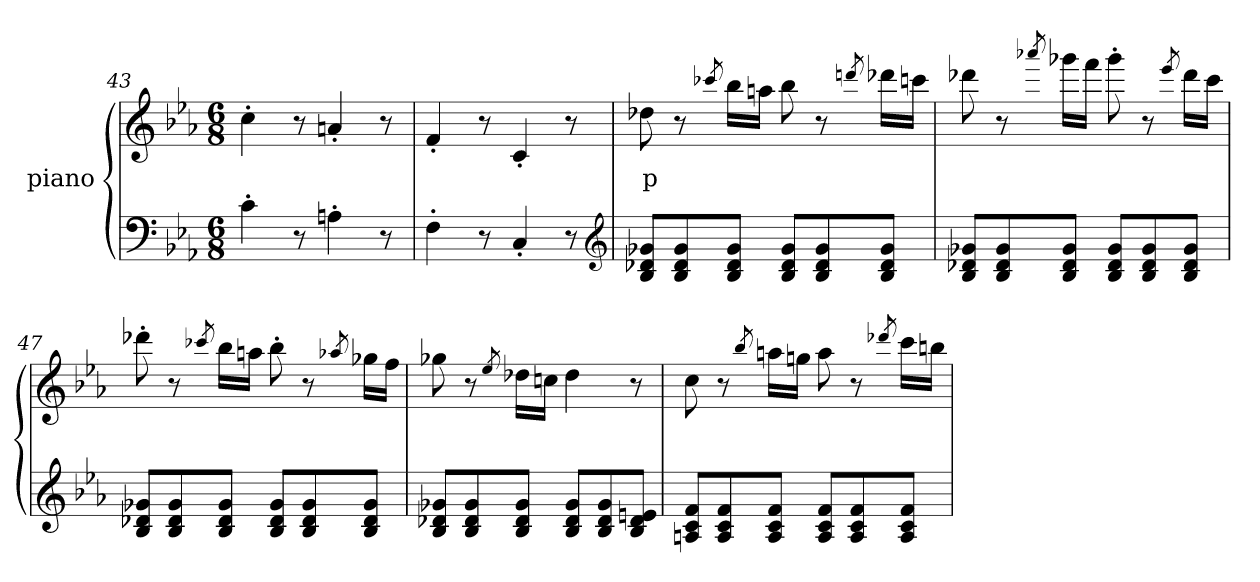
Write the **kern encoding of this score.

**kern	**kern	**text
*part2	*part1	*part1
*staff2	*staff1	*staff1
*	*I"piano	*
*clefF4	*clefG2	*
*k[b-e-a-]	*k[b-e-a-]	*
*E-:	*E-:	*
*M6/8	*M6/8	*
=43	=43	=43
4c'>	4cc'>	.
8r	8r	.
4An'>	4an'>	.
8r	8r	.
=44	=44	=44
4F'>	4f'>	.
8r	8r	.
4C'>	4c'>	.
8r	8r	.
*clefG2	*	*
=45	=45	=45
8B- 8d-X 8g-XL	8dd-X	p
8B- 8d- 8g-	8r	.
.	8qccc-X	.
8B- 8d- 8g-J	16bb-LL	.
.	16aanJJ	.
8B- 8d- 8g-L	8bb-	.
8B- 8d- 8g-	8r	.
.	8qdddn	.
8B- 8d- 8g-J	16ddd-XLL	.
.	16cccnJJ	.
=46	=46	=46
8B- 8d-X 8g-XL	8ddd-X	.
8B- 8d- 8g-	8r	.
.	8qaaa-X	.
8B- 8d- 8g-J	16ggg-XLL	.
.	16fffJJ	.
8B- 8d- 8g-L	8ggg-'>	.
8B- 8d- 8g-	8r	.
.	8qeee-	.
8B- 8d- 8g-J	16ddd-LL	.
.	16cccJJ	.
=47	=47	=47
8B- 8d-X 8g-XL	8ddd-X'>	.
8B- 8d- 8g-	8r	.
.	8qccc-X	.
8B- 8d- 8g-J	16bb-LL	.
.	16aanJJ	.
8B- 8d- 8g-L	8bb-'>	.
8B- 8d- 8g-	8r	.
.	8qaa-X	.
8B- 8d- 8g-J	16gg-XLL	.
.	16ffJJ	.
=48	=48	=48
8B- 8d-X 8g-XL	8gg-X	.
8B- 8d- 8g-	8r	.
.	8qee-	.
8B- 8d- 8g-J	16dd-XLL	.
.	16ccnJJ	.
8B- 8d- 8g-L	4dd-	.
8B- 8d- 8g-	.	.
8B- 8d- 8enJ	8r	.
=49	=49	=49
8An 8c 8fL	8cc	.
8A 8c 8f	8r	.
.	8qbb-	.
8A 8c 8fJ	16aanLL	.
.	16ggnJJ	.
8A 8c 8fL	8aa	.
8A 8c 8f	8r	.
.	8qddd-X	.
8A 8c 8fJ	16cccLL	.
.	16bbnJJ	.
=	=	=
*-	*-	*-
